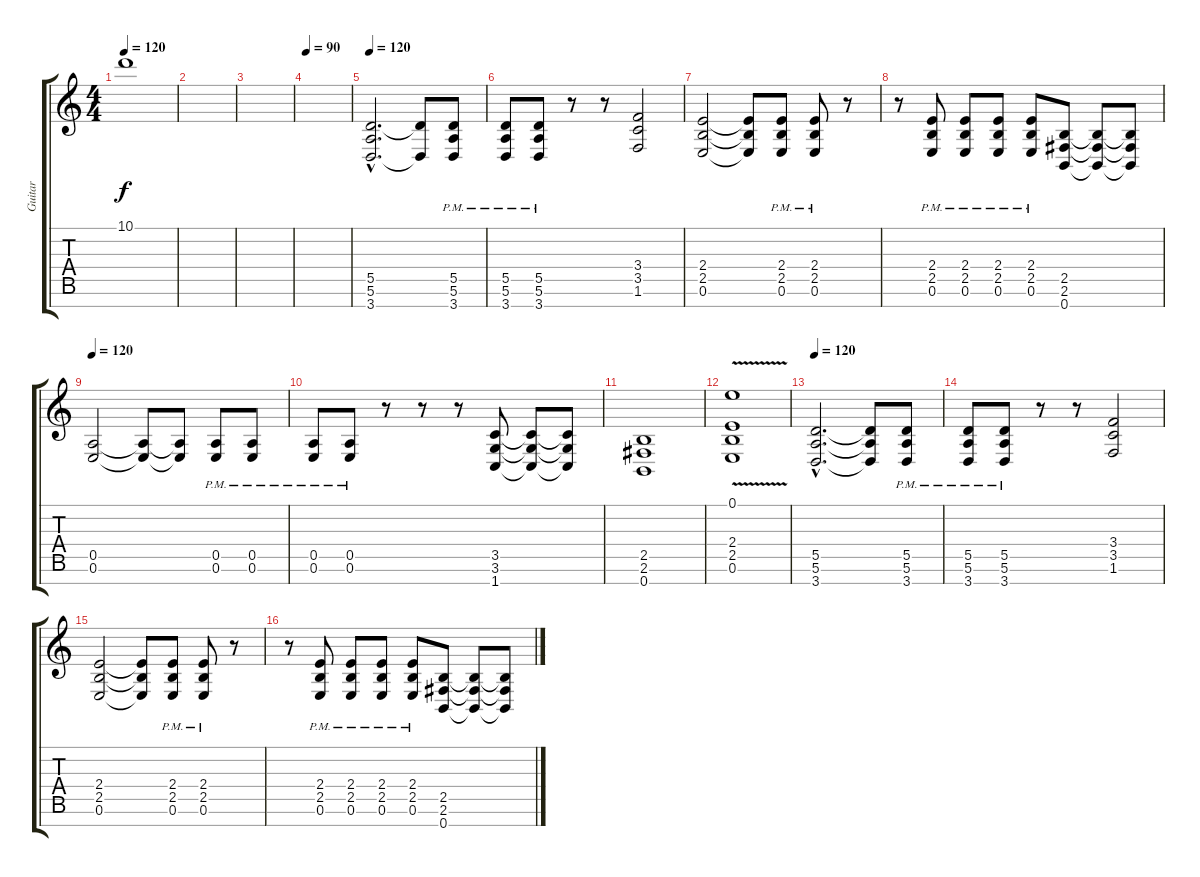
\track ("Guitar" "Guitar") {instrument acousticguitarsteel}
\staff {score tabs}
\tuning (E4 B3 G3 D3 A2 E2 B1) {hide}
\ts (4 4)
\tempo 120
\clef g2
\ks c
10.1.1{dy f} |
|
|
\tempo 90
|
\tempo 120
(5.5{hac} 5.6{hac} 3.7{hac}).2{d instrument distortionguitar} (5.5{t} 3.7{t}).8 (5.5{pm} 5.6{pm} 3.7{pm}).8 |
(5.5{pm} 5.6{pm} 3.7{pm}).8 (5.5{pm} 5.6{pm} 3.7{pm}).8 r.8 r.8 (3.4 3.5 1.6).2 |
(2.4 2.5 0.6).2 (2.4{t} 2.5{t} 0.6{t}).8 (2.4{pm} 2.5{pm} 0.6{pm}).8 (2.4{pm} 2.5{pm} 0.6{pm}).8 r.8 |
r.8 (2.4{pm} 2.5{pm} 0.6{pm}).8 (2.4{pm} 2.5{pm} 0.6{pm}).8 (2.4{pm} 2.5{pm} 0.6{pm}).8 (2.4{pm} 2.5{pm} 0.6{pm}).8 (2.5 2.6 0.7).8 (2.5{t} 2.6{t} 0.7{t}).8 (2.5{t} 2.6{t} 0.7{t}).8 |
\tempo 120
(0.5 0.6).2 (0.5{t} 0.6{t}).8 (0.5{t} 0.6{t}).8 (0.5{pm} 0.6{pm}).8 (0.5{pm} 0.6{pm}).8 |
(0.5{pm} 0.6{pm}).8 (0.5{pm} 0.6{pm}).8 r.8 r.8 r.8 (3.5 3.6 1.7).8 (3.5{t} 3.6{t} 1.7{t}).8 (3.5{t} 3.6{t} 1.7{t}).8 |
(2.5 2.6 0.7).1 |
(0.1{v} 2.4 2.5 0.6).1 |
\tempo 120
(5.5{hac} 5.6{hac} 3.7{hac}).2{d instrument distortionguitar} (5.5{t} 5.6{t} 3.7{t}).8 (5.5{pm} 5.6{pm} 3.7{pm}).8 |
(5.5{pm} 5.6{pm} 3.7{pm}).8 (5.5{pm} 5.6{pm} 3.7{pm}).8 r.8 r.8 (3.4 3.5 1.6).2 |
(2.4 2.5 0.6).2 (2.4{t} 2.5{t} 0.6{t}).8 (2.4{pm} 2.5{pm} 0.6{pm}).8 (2.4{pm} 2.5{pm} 0.6{pm}).8 r.8 |
r.8 (2.4{pm} 2.5{pm} 0.6{pm}).8 (2.4{pm} 2.5{pm} 0.6{pm}).8 (2.4{pm} 2.5{pm} 0.6{pm}).8 (2.4{pm} 2.5{pm} 0.6{pm}).8 (2.5 2.6 0.7).8 (2.5{t} 2.6{t} 0.7{t}).8 (2.5{t} 2.6{t} 0.7{t}).8
